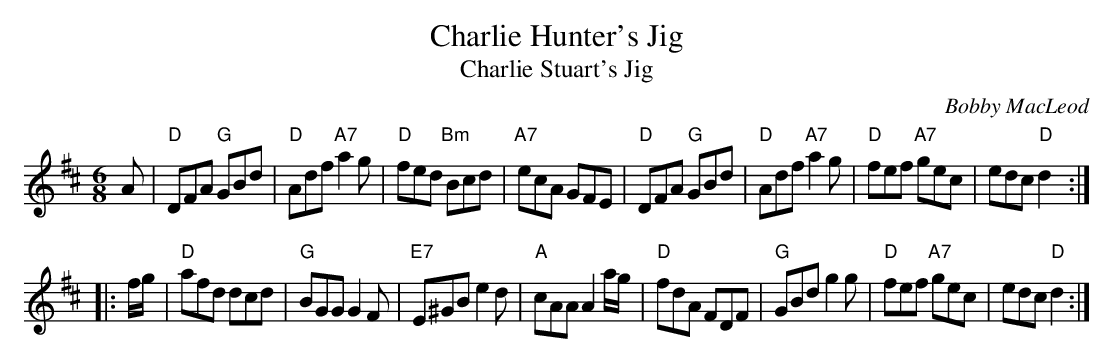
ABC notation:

X:1
T: Charlie Hunter's Jig
T: Charlie Stuart's Jig
C: Bobby MacLeod
M: 6/8
L: 1/8
K: D
   A \
| "D"DFA "G"GBd | "D"Adf "A7"a2g | "D"fed "Bm"Bcd | "A7"ecA GFE \
| "D"DFA "G"GBd | "D"Adf "A7"a2g | "D"fef "A7"gec | edc "D"d2 :|
|: f/g/ \
| "D"afd dcd | "G"BGG G2F | "E7"E^GB e2d | "A"cAA A2a/g/ \
| "D"fdA FDF | "G"GBd g2g | "D"fef "A7"gec | edc "D"d2 :|
